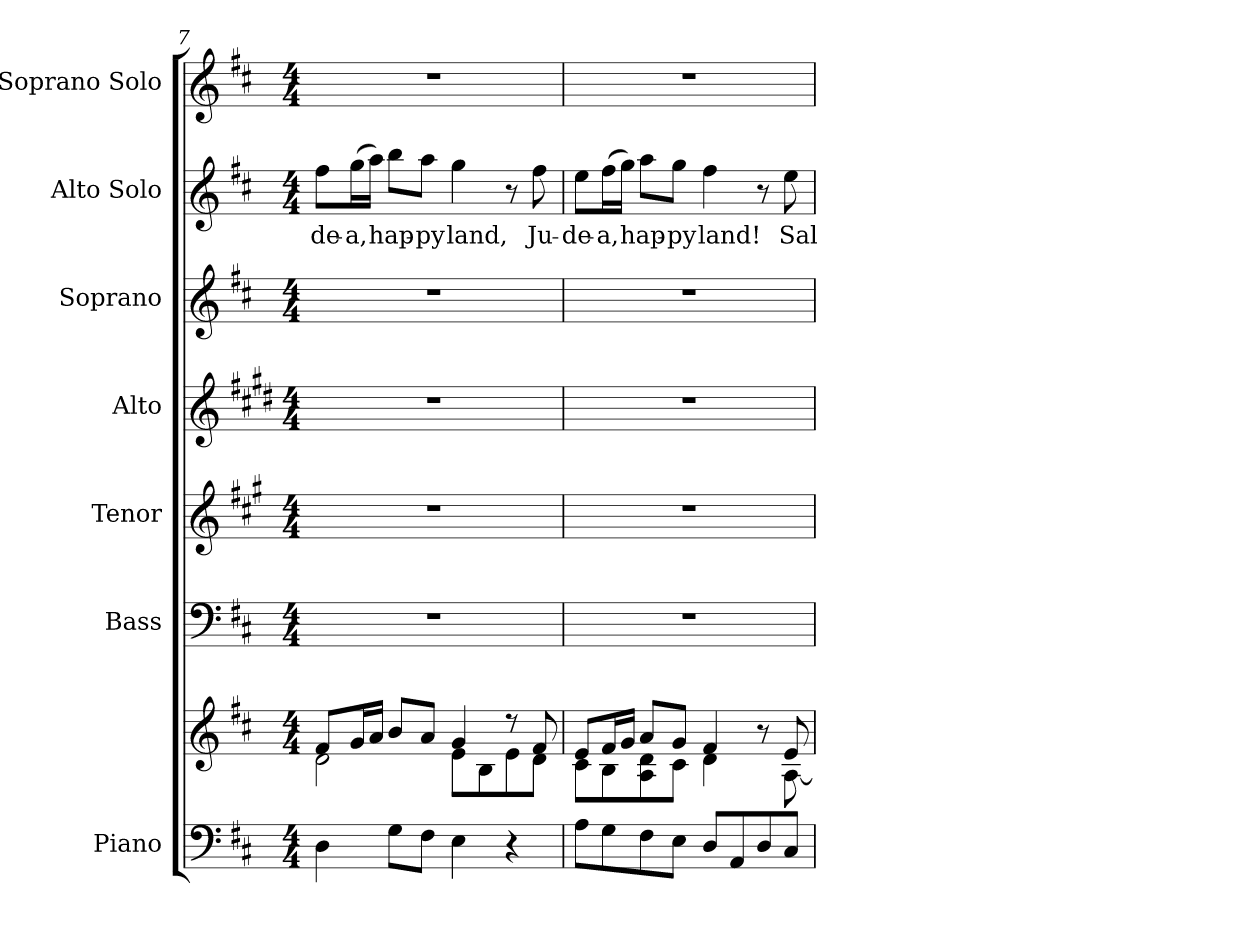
**kern	**kern	**kern	**kern	**kern	**kern	**kern	**text	**kern
*part7	*part7	*part6	*part5	*part4	*part3	*part2	*part2	*part1
*staff8	*staff7	*staff6	*staff5	*staff4	*staff3	*staff2	*staff2	*staff1
*I"Piano	*	*I"Bass	*I"Tenor	*I"Alto	*I"Soprano	*I"Alto Solo	*	*I"Soprano Solo
*I'Pno.	*	*I'B.	*I'T.	*I'A.	*I'S.	*I'A. Solo	*	*I'S. Solo
*clefF4	*clefG2	*clefF4	*clefG2	*clefG2	*clefG2	*clefG2	*	*clefG2
*	*	*	*ITrd4c7	*ITrd1c2	*ITrd-7c-12	*ITrd12c21	*	*
*k[f#c#]	*k[f#c#]	*k[f#c#]	*k[f#c#]	*k[f#c#]	*k[f#c#]	*k[f#c#]	*	*k[f#c#]
*D:	*D:	*D:	*D:	*D:	*D:	*D:	*	*D:
*M4/4	*M4/4	*M4/4	*M4/4	*M4/4	*M4/4	*M4/4	*	*M4/4
=7	=7	=7	=7	=7	=7	=7	=7	=7
*	*^	*	*	*	*	*	*	*
!	!	!	!	!	!	!	!	!LO:LY:b:color=#000000	!
4Di\	8f#i/L	2di\	1r	1r	1r	1r	8f#i\L	-de-	1r
!	!	!	!	!	!	!	!	!LO:LY:b:color=#000000	!
.	16gi/L	.	.	.	.	.	(16gi\L	-a,	.
.	16ai/JJ	.	.	.	.	.	16ai\JJ)	.	.
!	!	!	!	!	!	!	!	!LO:LY:b:color=#000000	!
8Gi\L	8bi/L	.	.	.	.	.	8bi\L	hap-	.
!	!	!	!	!	!	!	!	!LO:LY:b:color=#000000	!
8F#i\J	8ai/J	.	.	.	.	.	8ai\J	-py	.
!	!	!	!	!	!	!	!	!LO:LY:b:color=#000000	!
4Ei\	4gi/	8ei\L	.	.	.	.	4gi\	land,	.
.	.	8Bi\	.	.	.	.	.	.	.
4r	8r	8ei\	.	.	.	.	8r	.	.
!	!	!	!	!	!	!	!	!LO:LY:b:color=#000000	!
.	8f#i/	8di\J	.	.	.	.	8f#i\	Ju-	.
=8	=8	=8	=8	=8	=8	=8	=8	=8	=8
!	!	!	!	!	!	!	!	!LO:LY:b:color=#000000	!
8Ai\L	8ei/L	8c#i\L	1r	1r	1r	1r	8ei\L	-de-	1r
!	!	!	!	!	!	!	!	!LO:LY:b:color=#000000	!
8Gi\	16f#i/L	8Bi\	.	.	.	.	(16f#i\L	-a,	.
.	16gi/JJ	.	.	.	.	.	16gi\JJ)	.	.
!	!	!	!	!	!	!	!	!LO:LY:b:color=#000000	!
8F#i\	8ai/L	8Ai\ 8di	.	.	.	.	8ai\L	hap-	.
!	!	!	!	!	!	!	!	!LO:LY:b:color=#000000	!
8Ei\J	8gi/J	8c#i\J	.	.	.	.	8gi\J	-py	.
!	!	!	!	!	!	!	!	!LO:LY:b:color=#000000	!
8Di/L	4f#i/	4di\	.	.	.	.	4f#i\	land!	.
8AAi/	.	.	.	.	.	.	.	.	.
8Di/	8r	8ryy	.	.	.	.	8r	.	.
!	!	!	!	!	!	!	!	!LO:LY:b:color=#000000	!
8C#i/J	8ei/	[8Ai\	.	.	.	.	8ei\	Sal-	.
*	*v	*v	*	*	*	*	*	*	*
=	=	=	=	=	=	=	=	=
*-	*-	*-	*-	*-	*-	*-	*-	*-
